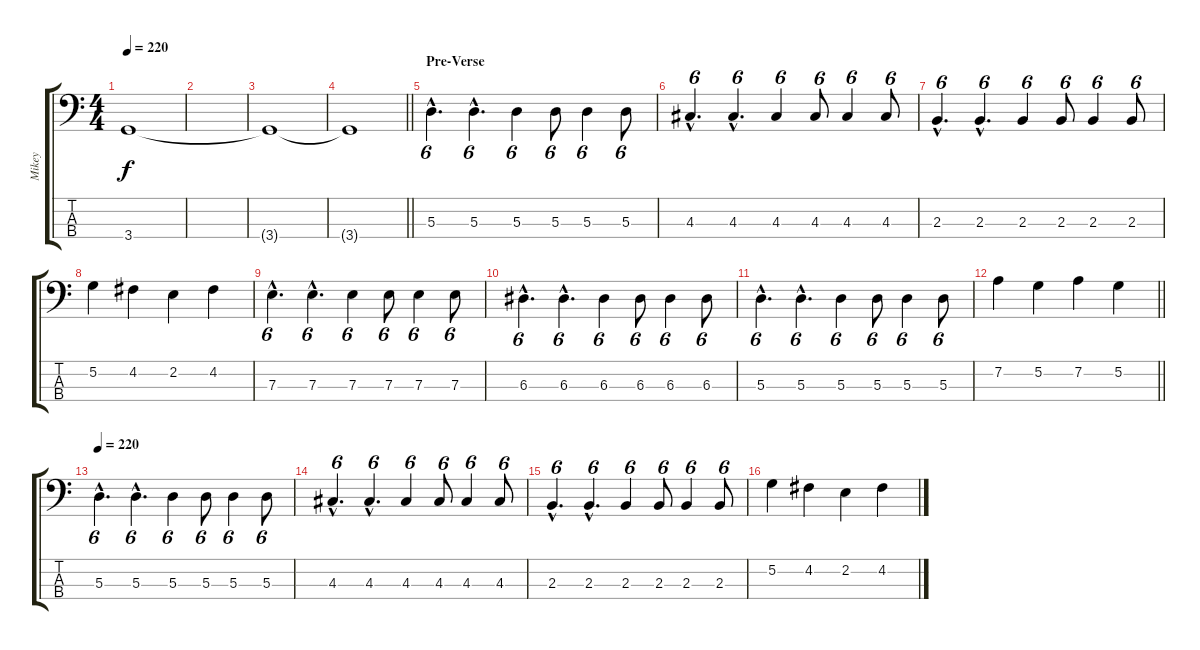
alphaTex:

\track ("Mikey" "Mikey") {instrument electricbasspick}
\staff {score tabs}
\tuning (G2 D2 A1 E1) {hide}
\ts (4 4)
\tempo 220
\clef f4
\ks c
3.4{t}.1{dy f} |
|
3.4{t}.1 |
\barLineRight lightlight
3.4{t}.1 |
\section ("" "Pre-Verse")
5.3{hac}.4{d tu (6 4)} 5.3{hac}.4{d tu (6 4)} 5.3.4{tu (6 4)} 5.3.8{tu (6 4)} 5.3.4{tu (6 4)} 5.3.8{tu (6 4)} |
4.3{hac}.4{d tu (6 4)} 4.3{hac}.4{d tu (6 4)} 4.3.4{tu (6 4)} 4.3.8{tu (6 4)} 4.3.4{tu (6 4)} 4.3.8{tu (6 4)} |
2.3{hac}.4{d tu (6 4)} 2.3{hac}.4{d tu (6 4)} 2.3.4{tu (6 4)} 2.3.8{tu (6 4)} 2.3.4{tu (6 4)} 2.3.8{tu (6 4)} |
5.2.4 4.2.4 2.2.4 4.2.4 |
7.3{hac}.4{d tu (6 4)} 7.3{hac}.4{d tu (6 4)} 7.3.4{tu (6 4)} 7.3.8{tu (6 4)} 7.3.4{tu (6 4)} 7.3.8{tu (6 4)} |
6.3{hac}.4{d tu (6 4)} 6.3{hac}.4{d tu (6 4)} 6.3.4{tu (6 4)} 6.3.8{tu (6 4)} 6.3.4{tu (6 4)} 6.3.8{tu (6 4)} |
5.3{hac}.4{d tu (6 4)} 5.3{hac}.4{d tu (6 4)} 5.3.4{tu (6 4)} 5.3.8{tu (6 4)} 5.3.4{tu (6 4)} 5.3.8{tu (6 4)} |
\barLineRight lightlight
7.2.4 5.2.4 7.2.4 5.2.4 |
\tempo 220
5.3{hac}.4{d tu (6 4)} 5.3{hac}.4{d tu (6 4)} 5.3.4{tu (6 4)} 5.3.8{tu (6 4)} 5.3.4{tu (6 4)} 5.3.8{tu (6 4)} |
4.3{hac}.4{d tu (6 4)} 4.3{hac}.4{d tu (6 4)} 4.3.4{tu (6 4)} 4.3.8{tu (6 4)} 4.3.4{tu (6 4)} 4.3.8{tu (6 4)} |
2.3{hac}.4{d tu (6 4)} 2.3{hac}.4{d tu (6 4)} 2.3.4{tu (6 4)} 2.3.8{tu (6 4)} 2.3.4{tu (6 4)} 2.3.8{tu (6 4)} |
5.2.4 4.2.4 2.2.4 4.2.4
